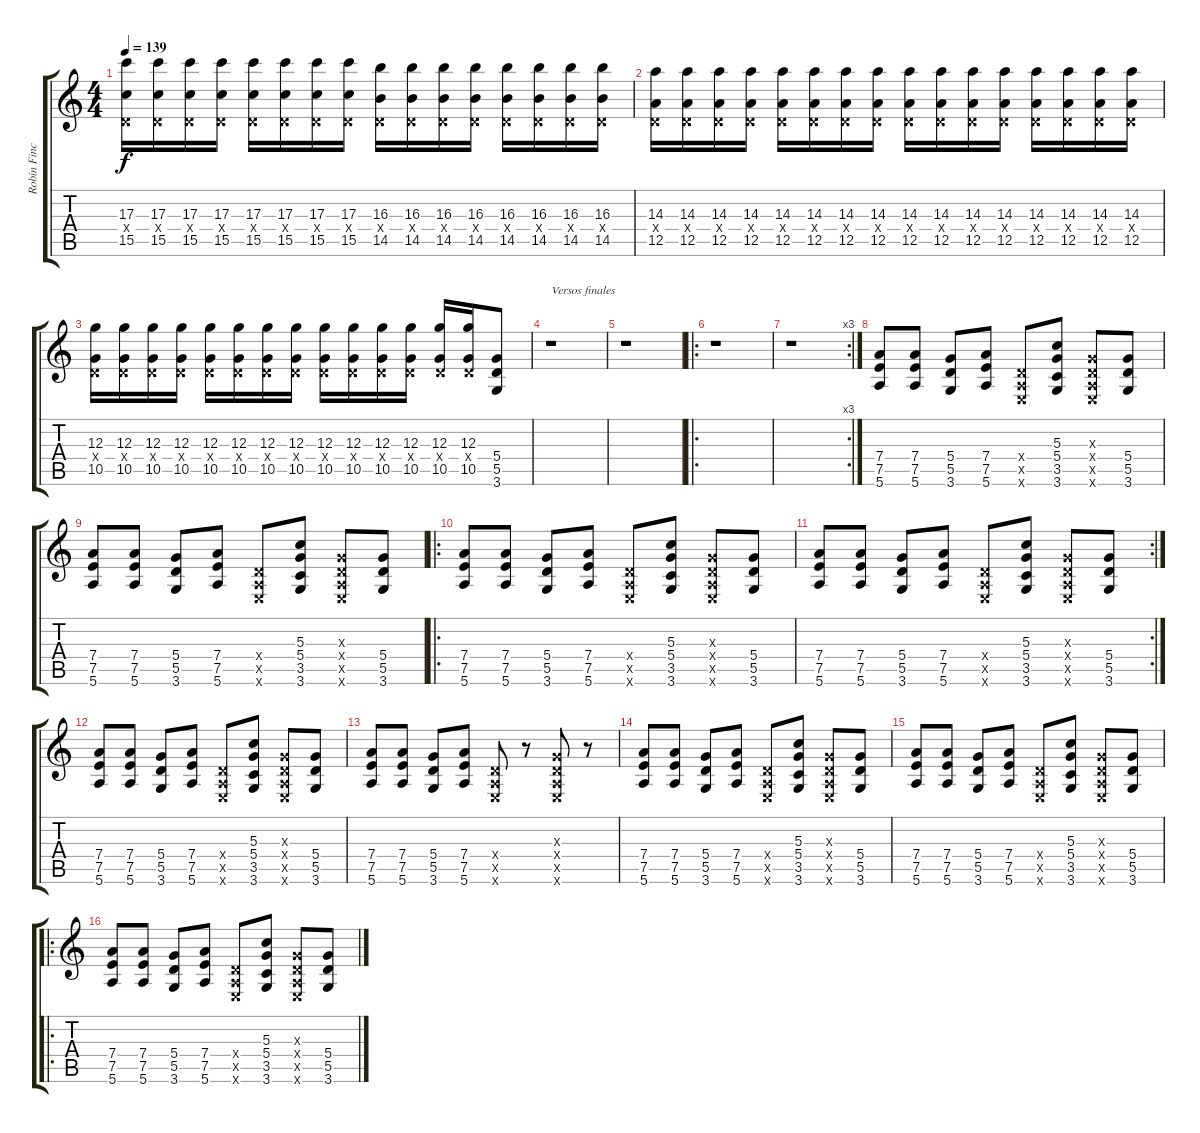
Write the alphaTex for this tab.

\track ("Robin Finck - Guitarra" "Robin Finc") {instrument distortionguitar}
\staff {score tabs}
\tuning (E4 B3 G3 D3 A2 E2) {hide}
\ts (4 4)
\tempo 139
\clef g2
\ks c
(17.3 0.4{x} 15.5).16{dy f} (17.3 0.4{x} 15.5).16 (17.3 0.4{x} 15.5).16 (17.3 0.4{x} 15.5).16 (17.3 0.4{x} 15.5).16 (17.3 0.4{x} 15.5).16 (17.3 0.4{x} 15.5).16 (17.3 0.4{x} 15.5).16 (16.3 0.4{x} 14.5).16 (16.3 0.4{x} 14.5).16 (16.3 0.4{x} 14.5).16 (16.3 0.4{x} 14.5).16 (16.3 0.4{x} 14.5).16 (16.3 0.4{x} 14.5).16 (16.3 0.4{x} 14.5).16 (16.3 0.4{x} 14.5).16 |
(14.3 0.4{x} 12.5).16 (14.3 0.4{x} 12.5).16 (14.3 0.4{x} 12.5).16 (14.3 0.4{x} 12.5).16 (14.3 0.4{x} 12.5).16 (14.3 0.4{x} 12.5).16 (14.3 0.4{x} 12.5).16 (14.3 0.4{x} 12.5).16 (14.3 0.4{x} 12.5).16 (14.3 0.4{x} 12.5).16 (14.3 0.4{x} 12.5).16 (14.3 0.4{x} 12.5).16 (14.3 0.4{x} 12.5).16 (14.3 0.4{x} 12.5).16 (14.3 0.4{x} 12.5).16 (14.3 0.4{x} 12.5).16 |
(12.3 0.4{x} 10.5).16 (12.3 0.4{x} 10.5).16 (12.3 0.4{x} 10.5).16 (12.3 0.4{x} 10.5).16 (12.3 0.4{x} 10.5).16 (12.3 0.4{x} 10.5).16 (12.3 0.4{x} 10.5).16 (12.3 0.4{x} 10.5).16 (12.3 0.4{x} 10.5).16 (12.3 0.4{x} 10.5).16 (12.3 0.4{x} 10.5).16 (12.3 0.4{x} 10.5).16 (12.3 0.4{x} 10.5).16 (12.3 0.4{x} 10.5).16 (5.4 5.5 3.6).8 |
r.1{txt "Versos finales"} |
r.1 |
\ro
r.1 |
\rc 3
r.1 |
(7.4 7.5 5.6).8 (7.4 7.5 5.6).8 (5.4 5.5 3.6).8 (7.4 7.5 5.6).8 (0.4{x} 0.5{x} 0.6{x}).8 (5.3 5.4 3.5 3.6).8 (0.3{x} 0.4{x} 0.5{x} 0.6{x}).8 (5.4 5.5 3.6).8 |
(7.4 7.5 5.6).8 (7.4 7.5 5.6).8 (5.4 5.5 3.6).8 (7.4 7.5 5.6).8 (0.4{x} 0.5{x} 0.6{x}).8 (5.3 5.4 3.5 3.6).8 (0.3{x} 0.4{x} 0.5{x} 0.6{x}).8 (5.4 5.5 3.6).8 |
\ro
(7.4 7.5 5.6).8 (7.4 7.5 5.6).8 (5.4 5.5 3.6).8 (7.4 7.5 5.6).8 (0.4{x} 0.5{x} 0.6{x}).8 (5.3 5.4 3.5 3.6).8 (0.3{x} 0.4{x} 0.5{x} 0.6{x}).8 (5.4 5.5 3.6).8 |
\rc 2
(7.4 7.5 5.6).8 (7.4 7.5 5.6).8 (5.4 5.5 3.6).8 (7.4 7.5 5.6).8 (0.4{x} 0.5{x} 0.6{x}).8 (5.3 5.4 3.5 3.6).8 (0.3{x} 0.4{x} 0.5{x} 0.6{x}).8 (5.4 5.5 3.6).8 |
(7.4 7.5 5.6).8 (7.4 7.5 5.6).8 (5.4 5.5 3.6).8 (7.4 7.5 5.6).8 (0.4{x} 0.5{x} 0.6{x}).8 (5.3 5.4 3.5 3.6).8 (0.3{x} 0.4{x} 0.5{x} 0.6{x}).8 (5.4 5.5 3.6).8 |
(7.4 7.5 5.6).8 (7.4 7.5 5.6).8 (5.4 5.5 3.6).8 (7.4 7.5 5.6).8 (0.4{x} 0.5{x} 0.6{x}).8 r.8 (0.3{x} 0.4{x} 0.5{x} 0.6{x}).8 r.8 |
(7.4 7.5 5.6).8 (7.4 7.5 5.6).8 (5.4 5.5 3.6).8 (7.4 7.5 5.6).8 (0.4{x} 0.5{x} 0.6{x}).8 (5.3 5.4 3.5 3.6).8 (0.3{x} 0.4{x} 0.5{x} 0.6{x}).8 (5.4 5.5 3.6).8 |
(7.4 7.5 5.6).8 (7.4 7.5 5.6).8 (5.4 5.5 3.6).8 (7.4 7.5 5.6).8 (0.4{x} 0.5{x} 0.6{x}).8 (5.3 5.4 3.5 3.6).8 (0.3{x} 0.4{x} 0.5{x} 0.6{x}).8 (5.4 5.5 3.6).8 |
\ro
(7.4 7.5 5.6).8 (7.4 7.5 5.6).8 (5.4 5.5 3.6).8 (7.4 7.5 5.6).8 (0.4{x} 0.5{x} 0.6{x}).8 (5.3 5.4 3.5 3.6).8 (0.3{x} 0.4{x} 0.5{x} 0.6{x}).8 (5.4 5.5 3.6).8
